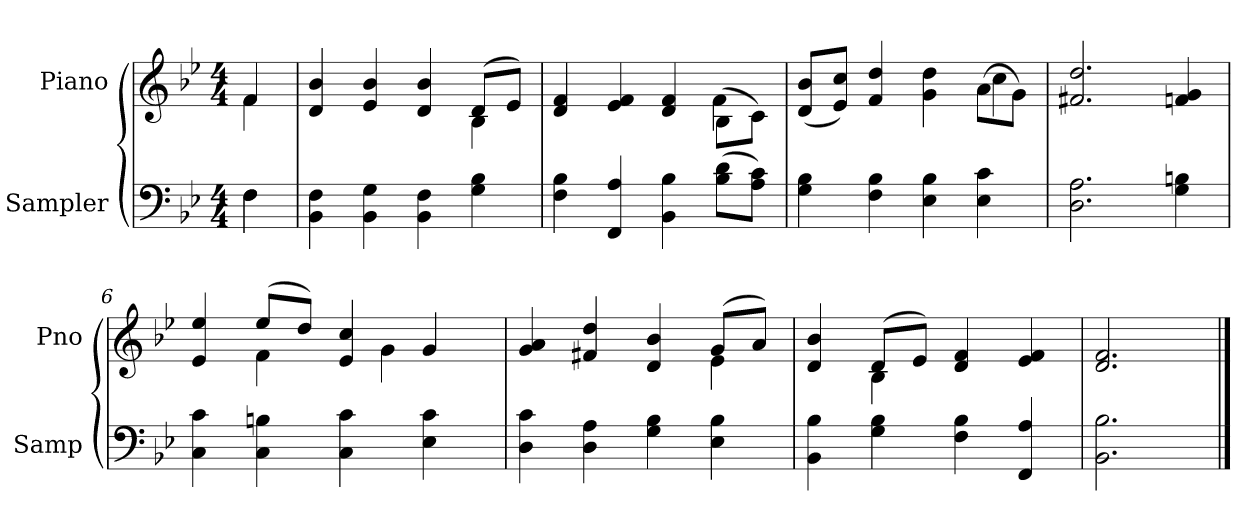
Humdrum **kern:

**kern	**kern
*part2	*part1
*staff2	*staff1
*I"Sampler	*I"Piano
*I'Samp	*I'Pno
*clefF4	*clefG2
*k[b-e-]	*k[b-e-]
*B-:	*B-:
*M4/4	*M4/4
=1	=1
*^	*^
4F\	4F	4f/	4f
*v	*v	*	*
=2	=2	=2
4BB- 4F	4d 4b-	2.ryy
4BB- 4G	4e- 4b-	.
4BB- 4F	4d 4b-	.
4G 4B-	(8d/L	4B-
.	8e-/J)	.
=3	=3	=3
4F 4B-	4d 4f	2.ryy
4FF 4A	4e- 4f	.
4BB- 4B-	4d 4f	.
(8B-\ 8d\L	(8B-\L	4f
8A\ 8c\J)	8c\J)	.
=4	=4	=4
4G 4B-	(8d/ 8b-/L	2.ryy
.	8e-/ 8cc/J)	.
4F 4B-	4f 4dd	.
4E- 4B-	4g 4dd	.
4E- 4c	(8a\L	4cc
.	8g\J)	.
*	*v	*v
=5	=5
2.D 2.A	2.f#X 2.dd
4G 4Bn	4fn 4g
=6	=6
*	*^
4C 4c	4e- 4ee-	4ryy
4C 4Bn	(8ee-/L	4f
.	8dd/J)	.
4C 4c	4e- 4cc	8ryy
.	.	4g
4E- 4c	4g/	.
.	.	8ryy
=7	=7	=7
4D 4c	4g 4a	2.ryy
4D 4A	4f#X 4dd	.
4G 4B-	4d 4b-	.
4E- 4B-	(8g/L	4e-
.	8a/J)	.
=8	=8	=8
4BB- 4B-	4d 4b-	4ryy
4G 4B-	(8d/L	4B-
.	8e-/J)	.
4F 4B-	4d 4f	2ryy
4FF 4A	4e- 4f	.
*	*v	*v
=9	=9
2.BB- 2.B-	2.d 2.f
==	==
*-	*-
